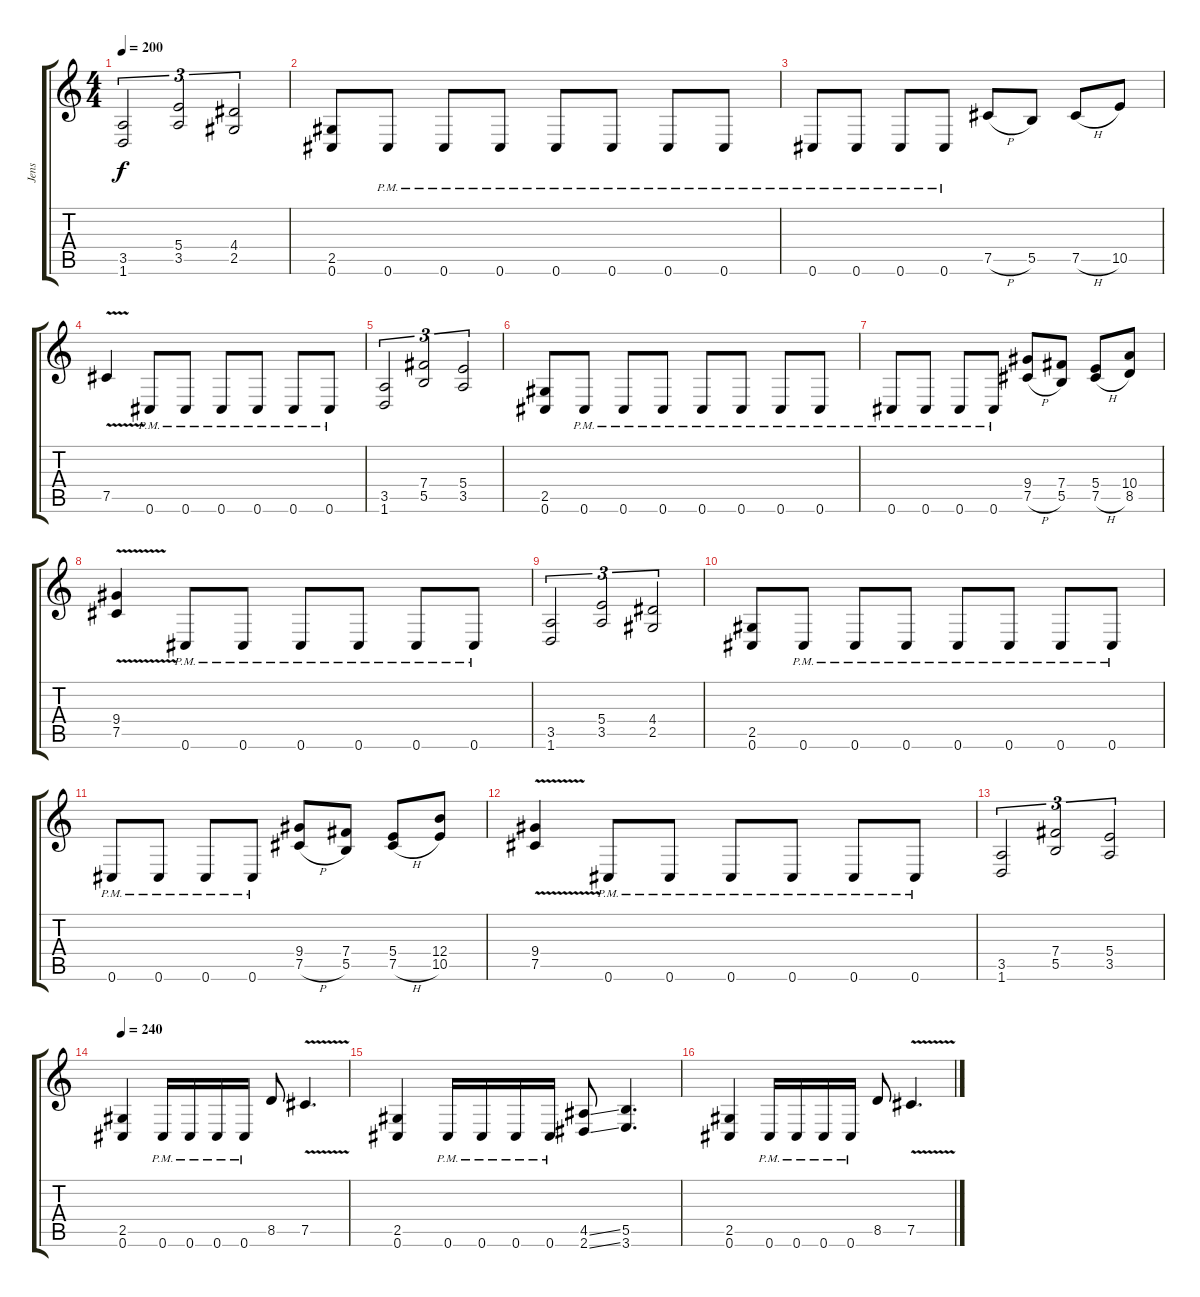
\track ("Jens" "Jens") {instrument distortionguitar}
\staff {score tabs}
\tuning (Db4 Ab3 E3 B2 Gb2 Db2) {hide}
\ts (4 4)
\tempo 200
\clef g2
\ks c
(3.5 1.6).2{tu (3 2) dy f} (5.4 3.5).2{tu (3 2)} (4.4 2.5).2{tu (3 2)} |
(2.5 0.6).8 0.6{pm}.8 0.6{pm}.8 0.6{pm}.8 0.6{pm}.8 0.6{pm}.8 0.6{pm}.8 0.6{pm}.8 |
0.6{pm}.8 0.6{pm}.8 0.6{pm}.8 0.6{pm}.8 7.5{h}.8 5.5.8 7.5{h}.8 10.5.8 |
7.5{v}.4 0.6{pm}.8 0.6{pm}.8 0.6{pm}.8 0.6{pm}.8 0.6{pm}.8 0.6{pm}.8 |
(3.5 1.6).2{tu (3 2)} (7.4 5.5).2{tu (3 2)} (5.4 3.5).2{tu (3 2)} |
(2.5 0.6).8 0.6{pm}.8 0.6{pm}.8 0.6{pm}.8 0.6{pm}.8 0.6{pm}.8 0.6{pm}.8 0.6{pm}.8 |
0.6{pm}.8 0.6{pm}.8 0.6{pm}.8 0.6{pm}.8 (9.4 7.5{h}).8 (7.4 5.5).8 (5.4 7.5{h}).8 (10.4 8.5).8 |
(9.4 7.5{v}).4 0.6{pm}.8 0.6{pm}.8 0.6{pm}.8 0.6{pm}.8 0.6{pm}.8 0.6{pm}.8 |
(3.5 1.6).2{tu (3 2)} (5.4 3.5).2{tu (3 2)} (4.4 2.5).2{tu (3 2)} |
(2.5 0.6).8 0.6{pm}.8 0.6{pm}.8 0.6{pm}.8 0.6{pm}.8 0.6{pm}.8 0.6{pm}.8 0.6{pm}.8 |
0.6{pm}.8 0.6{pm}.8 0.6{pm}.8 0.6{pm}.8 (9.4 7.5{h}).8 (7.4 5.5).8 (5.4 7.5{h}).8 (12.4 10.5).8 |
(9.4 7.5{v}).4 0.6{pm}.8 0.6{pm}.8 0.6{pm}.8 0.6{pm}.8 0.6{pm}.8 0.6{pm}.8 |
(3.5 1.6).2{tu (3 2)} (7.4 5.5).2{tu (3 2)} (5.4 3.5).2{tu (3 2)} |
\tempo 240
(2.5 0.6).4 0.6{pm}.16 0.6{pm}.16 0.6{pm}.16 0.6{pm}.16 8.5.8 7.5{v}.4{d} |
(2.5 0.6).4 0.6{pm}.16 0.6{pm}.16 0.6{pm}.16 0.6{pm}.16 (4.5{ss} 2.6{ss}).8 (5.5 3.6).4{d} |
(2.5 0.6).4 0.6{pm}.16 0.6{pm}.16 0.6{pm}.16 0.6{pm}.16 8.5.8 7.5{v}.4{d}
